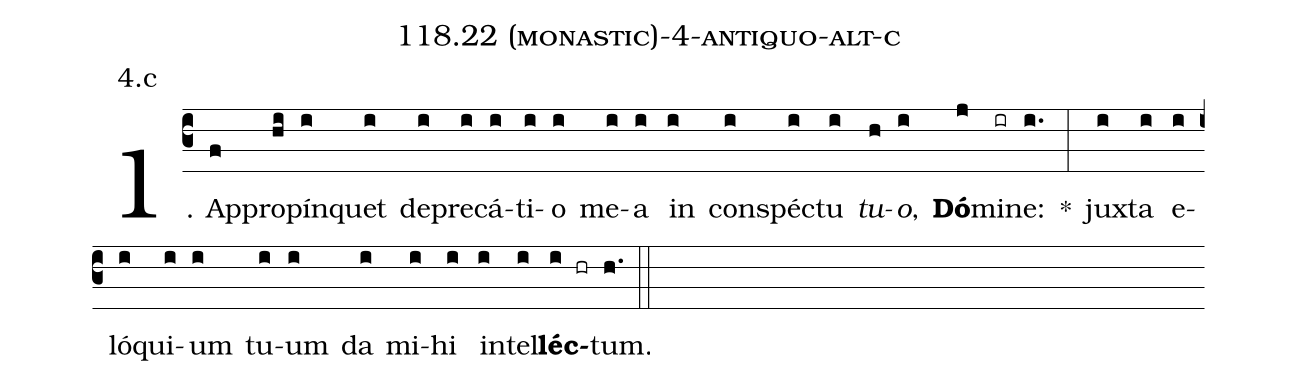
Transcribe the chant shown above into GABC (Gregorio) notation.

name: 118.22 (monastic)-4-antiquo-alt-c;
annotation: 4.c;
%%
(c3)1. Ap(f)pro(hi)pín(i)quet(i) de(i)pre(i)cá(i)ti(i)o(i) me(i)a(i) in(i) con(i)spéc(i)tu(i) <i>tu</i>(h)<i>o</i>,(i) <b>Dó</b>(j)mi(ir)ne:(i.) *(:) jux(i)ta(i) e(i)ló(i)qui(i)um(i) tu(i)um(i) da(i) mi(i)hi(i) in(i)tel(i)<b>léc</b>(i hr)tum.(h.) (::)
